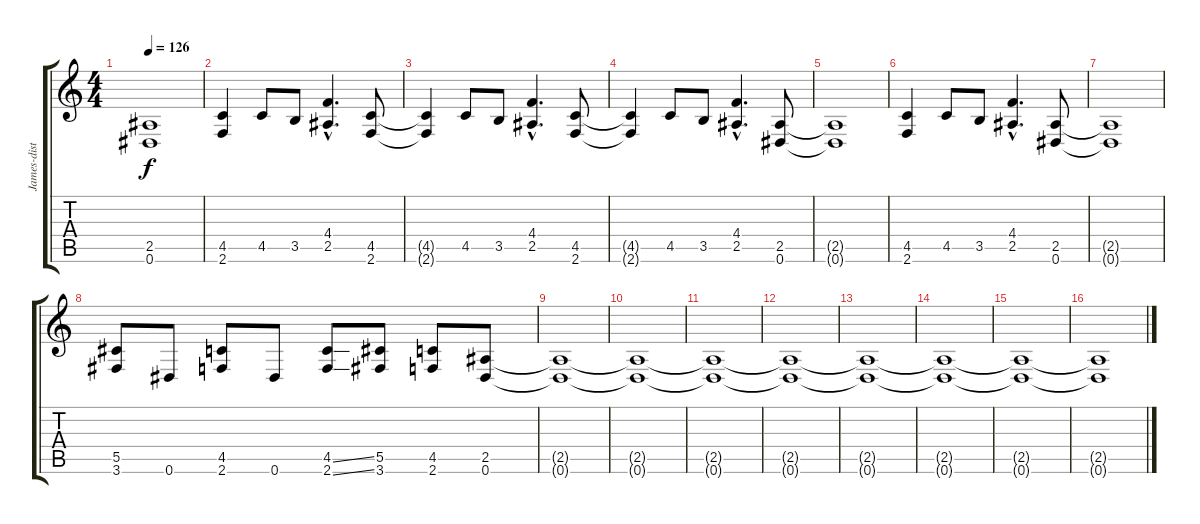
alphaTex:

\track ("James-dist" "James-dist") {instrument distortionguitar}
\staff {score tabs}
\tuning (Eb4 Bb3 Gb3 Db3 Ab2 Eb2) {hide}
\ts (4 4)
\tempo 126
\clef g2
\ks c
(2.5{t} 0.6{t}).1{dy f} |
(4.5 2.6).4 4.5.8 3.5.8 (4.4{hac} 2.5{hac}).4{d} (4.5 2.6).8 |
(4.5{t} 2.6{t}).4 4.5.8 3.5.8 (4.4{hac} 2.5{hac}).4{d} (4.5 2.6).8 |
(4.5{t} 2.6{t}).4 4.5.8 3.5.8 (4.4{hac} 2.5{hac}).4{d} (2.5 0.6).8 |
(2.5{t} 0.6{t}).1 |
(4.5 2.6).4 4.5.8 3.5.8 (4.4{hac} 2.5{hac}).4{d} (2.5 0.6).8 |
(2.5{t} 0.6{t}).1 |
(5.5 3.6).8 0.6.8 (4.5 2.6).8 0.6.8 (4.5{ss} 2.6{ss}).8 (5.5 3.6).8 (4.5 2.6).8 (2.5 0.6).8 |
(2.5{t} 0.6{t}).1 |
(2.5{t} 0.6{t}).1 |
(2.5{t} 0.6{t}).1 |
(2.5{t} 0.6{t}).1 |
(2.5{t} 0.6{t}).1 |
(2.5{t} 0.6{t}).1 |
(2.5{t} 0.6{t}).1 |
(2.5{t} 0.6{t}).1
